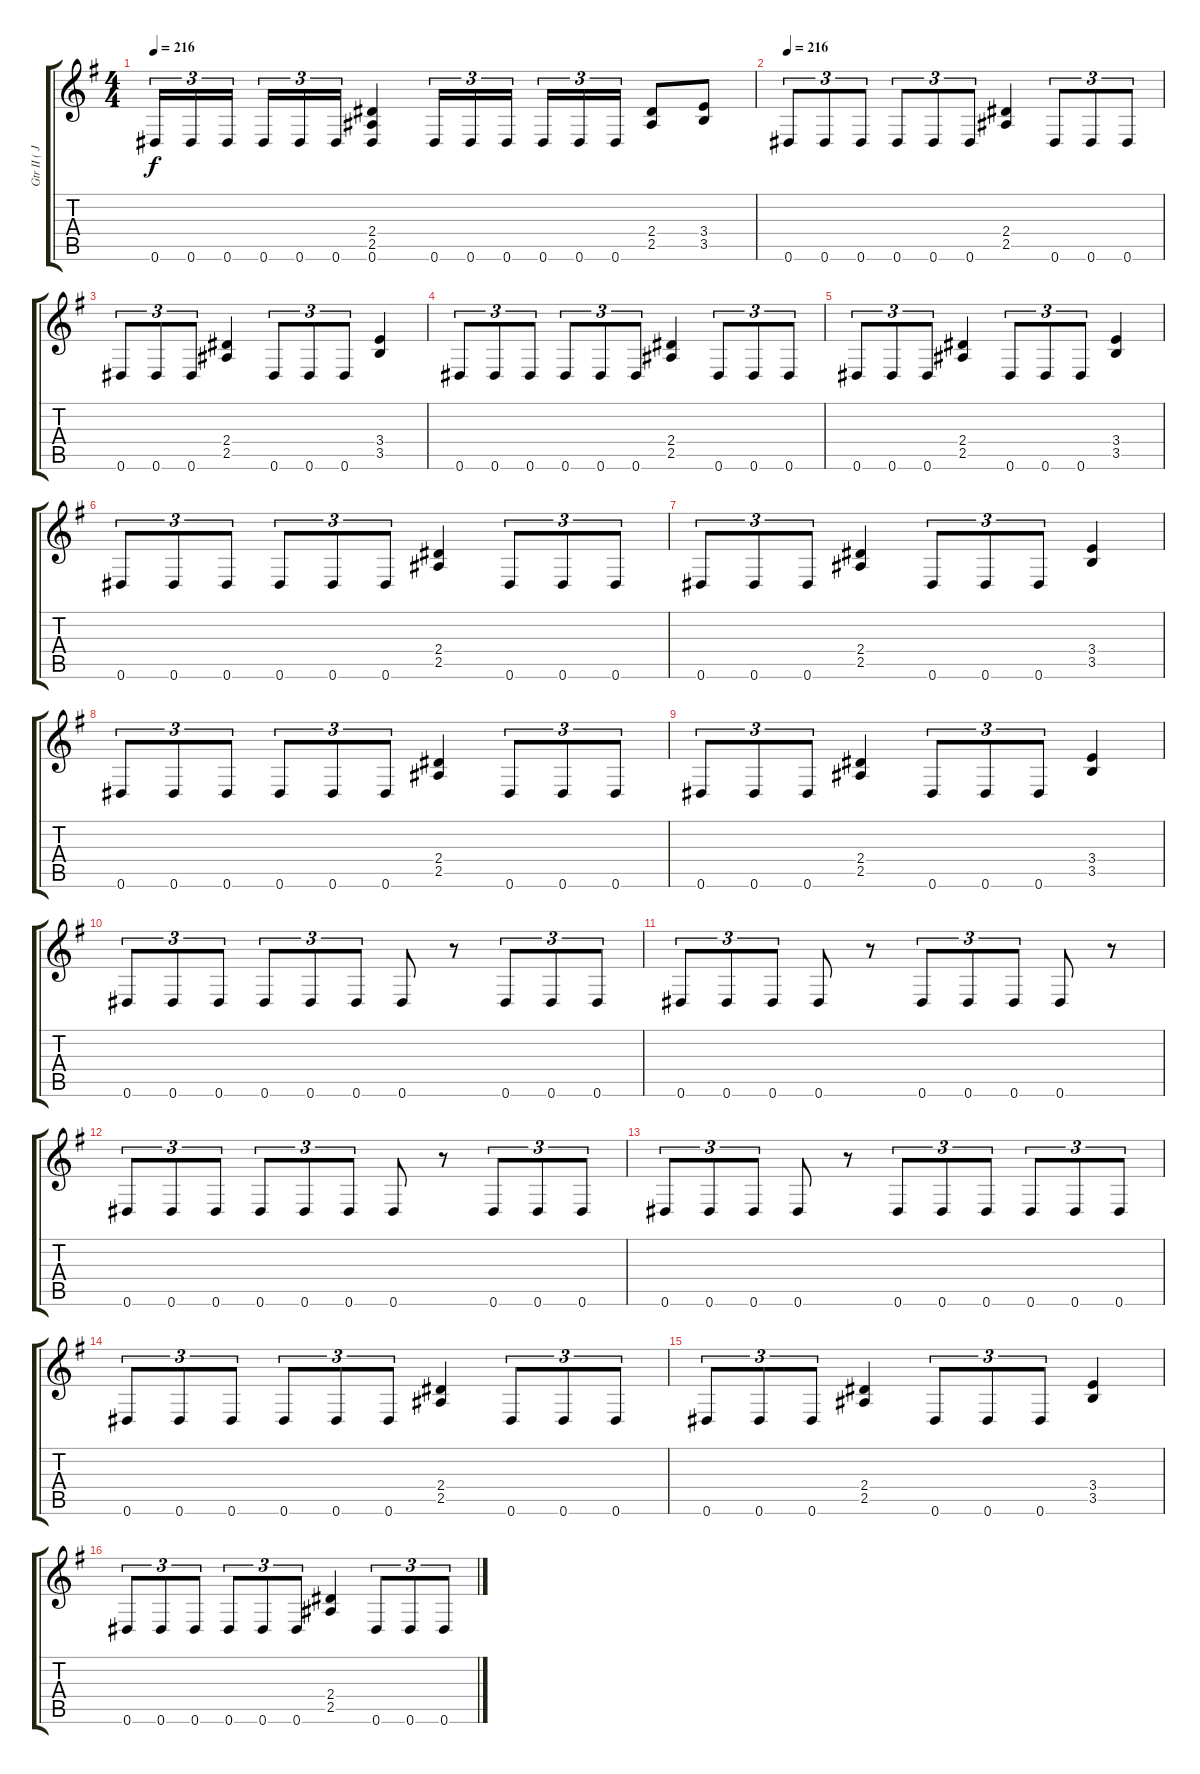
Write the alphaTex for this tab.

\track ("Gtr II ( James )" "Gtr II ( J") {instrument electricguitarclean}
\staff {score tabs}
\tuning (Eb4 Bb3 Gb3 Db3 Ab2 Eb2) {hide}
\ts (4 4)
\tempo 216
\clef g2
\ks g
0.6.16{tu (3 2) dy f} 0.6.16{tu (3 2)} 0.6.16{tu (3 2) beam splitsecondary} 0.6.16{tu (3 2)} 0.6.16{tu (3 2)} 0.6.16{tu (3 2)} (2.4 2.5 0.6).4 0.6.16{tu (3 2)} 0.6.16{tu (3 2)} 0.6.16{tu (3 2) beam splitsecondary} 0.6.16{tu (3 2)} 0.6.16{tu (3 2)} 0.6.16{tu (3 2)} (2.4 2.5).8 (3.4 3.5).8 |
\tempo 216
0.6.8{tu (3 2)} 0.6.8{tu (3 2)} 0.6.8{tu (3 2)} 0.6.8{tu (3 2)} 0.6.8{tu (3 2)} 0.6.8{tu (3 2)} (2.4 2.5).4 0.6.8{tu (3 2)} 0.6.8{tu (3 2)} 0.6.8{tu (3 2)} |
0.6.8{tu (3 2)} 0.6.8{tu (3 2)} 0.6.8{tu (3 2)} (2.4 2.5).4 0.6.8{tu (3 2)} 0.6.8{tu (3 2)} 0.6.8{tu (3 2)} (3.4 3.5).4 |
0.6.8{tu (3 2)} 0.6.8{tu (3 2)} 0.6.8{tu (3 2)} 0.6.8{tu (3 2)} 0.6.8{tu (3 2)} 0.6.8{tu (3 2)} (2.4 2.5).4 0.6.8{tu (3 2)} 0.6.8{tu (3 2)} 0.6.8{tu (3 2)} |
0.6.8{tu (3 2)} 0.6.8{tu (3 2)} 0.6.8{tu (3 2)} (2.4 2.5).4 0.6.8{tu (3 2)} 0.6.8{tu (3 2)} 0.6.8{tu (3 2)} (3.4 3.5).4 |
0.6.8{tu (3 2)} 0.6.8{tu (3 2)} 0.6.8{tu (3 2)} 0.6.8{tu (3 2)} 0.6.8{tu (3 2)} 0.6.8{tu (3 2)} (2.4 2.5).4 0.6.8{tu (3 2)} 0.6.8{tu (3 2)} 0.6.8{tu (3 2)} |
0.6.8{tu (3 2)} 0.6.8{tu (3 2)} 0.6.8{tu (3 2)} (2.4 2.5).4 0.6.8{tu (3 2)} 0.6.8{tu (3 2)} 0.6.8{tu (3 2)} (3.4 3.5).4 |
0.6.8{tu (3 2)} 0.6.8{tu (3 2)} 0.6.8{tu (3 2)} 0.6.8{tu (3 2)} 0.6.8{tu (3 2)} 0.6.8{tu (3 2)} (2.4 2.5).4 0.6.8{tu (3 2)} 0.6.8{tu (3 2)} 0.6.8{tu (3 2)} |
0.6.8{tu (3 2)} 0.6.8{tu (3 2)} 0.6.8{tu (3 2)} (2.4 2.5).4 0.6.8{tu (3 2)} 0.6.8{tu (3 2)} 0.6.8{tu (3 2)} (3.4 3.5).4 |
0.6.8{tu (3 2)} 0.6.8{tu (3 2)} 0.6.8{tu (3 2)} 0.6.8{tu (3 2)} 0.6.8{tu (3 2)} 0.6.8{tu (3 2)} 0.6.8 r.8 0.6.8{tu (3 2)} 0.6.8{tu (3 2)} 0.6.8{tu (3 2)} |
0.6.8{tu (3 2)} 0.6.8{tu (3 2)} 0.6.8{tu (3 2)} 0.6.8 r.8 0.6.8{tu (3 2)} 0.6.8{tu (3 2)} 0.6.8{tu (3 2)} 0.6.8 r.8 |
0.6.8{tu (3 2)} 0.6.8{tu (3 2)} 0.6.8{tu (3 2)} 0.6.8{tu (3 2)} 0.6.8{tu (3 2)} 0.6.8{tu (3 2)} 0.6.8 r.8 0.6.8{tu (3 2)} 0.6.8{tu (3 2)} 0.6.8{tu (3 2)} |
0.6.8{tu (3 2)} 0.6.8{tu (3 2)} 0.6.8{tu (3 2)} 0.6.8 r.8 0.6.8{tu (3 2)} 0.6.8{tu (3 2)} 0.6.8{tu (3 2)} 0.6.8{tu (3 2)} 0.6.8{tu (3 2)} 0.6.8{tu (3 2)} |
0.6.8{tu (3 2)} 0.6.8{tu (3 2)} 0.6.8{tu (3 2)} 0.6.8{tu (3 2)} 0.6.8{tu (3 2)} 0.6.8{tu (3 2)} (2.4 2.5).4 0.6.8{tu (3 2)} 0.6.8{tu (3 2)} 0.6.8{tu (3 2)} |
0.6.8{tu (3 2)} 0.6.8{tu (3 2)} 0.6.8{tu (3 2)} (2.4 2.5).4 0.6.8{tu (3 2)} 0.6.8{tu (3 2)} 0.6.8{tu (3 2)} (3.4 3.5).4 |
0.6.8{tu (3 2)} 0.6.8{tu (3 2)} 0.6.8{tu (3 2)} 0.6.8{tu (3 2)} 0.6.8{tu (3 2)} 0.6.8{tu (3 2)} (2.4 2.5).4 0.6.8{tu (3 2)} 0.6.8{tu (3 2)} 0.6.8{tu (3 2)}
